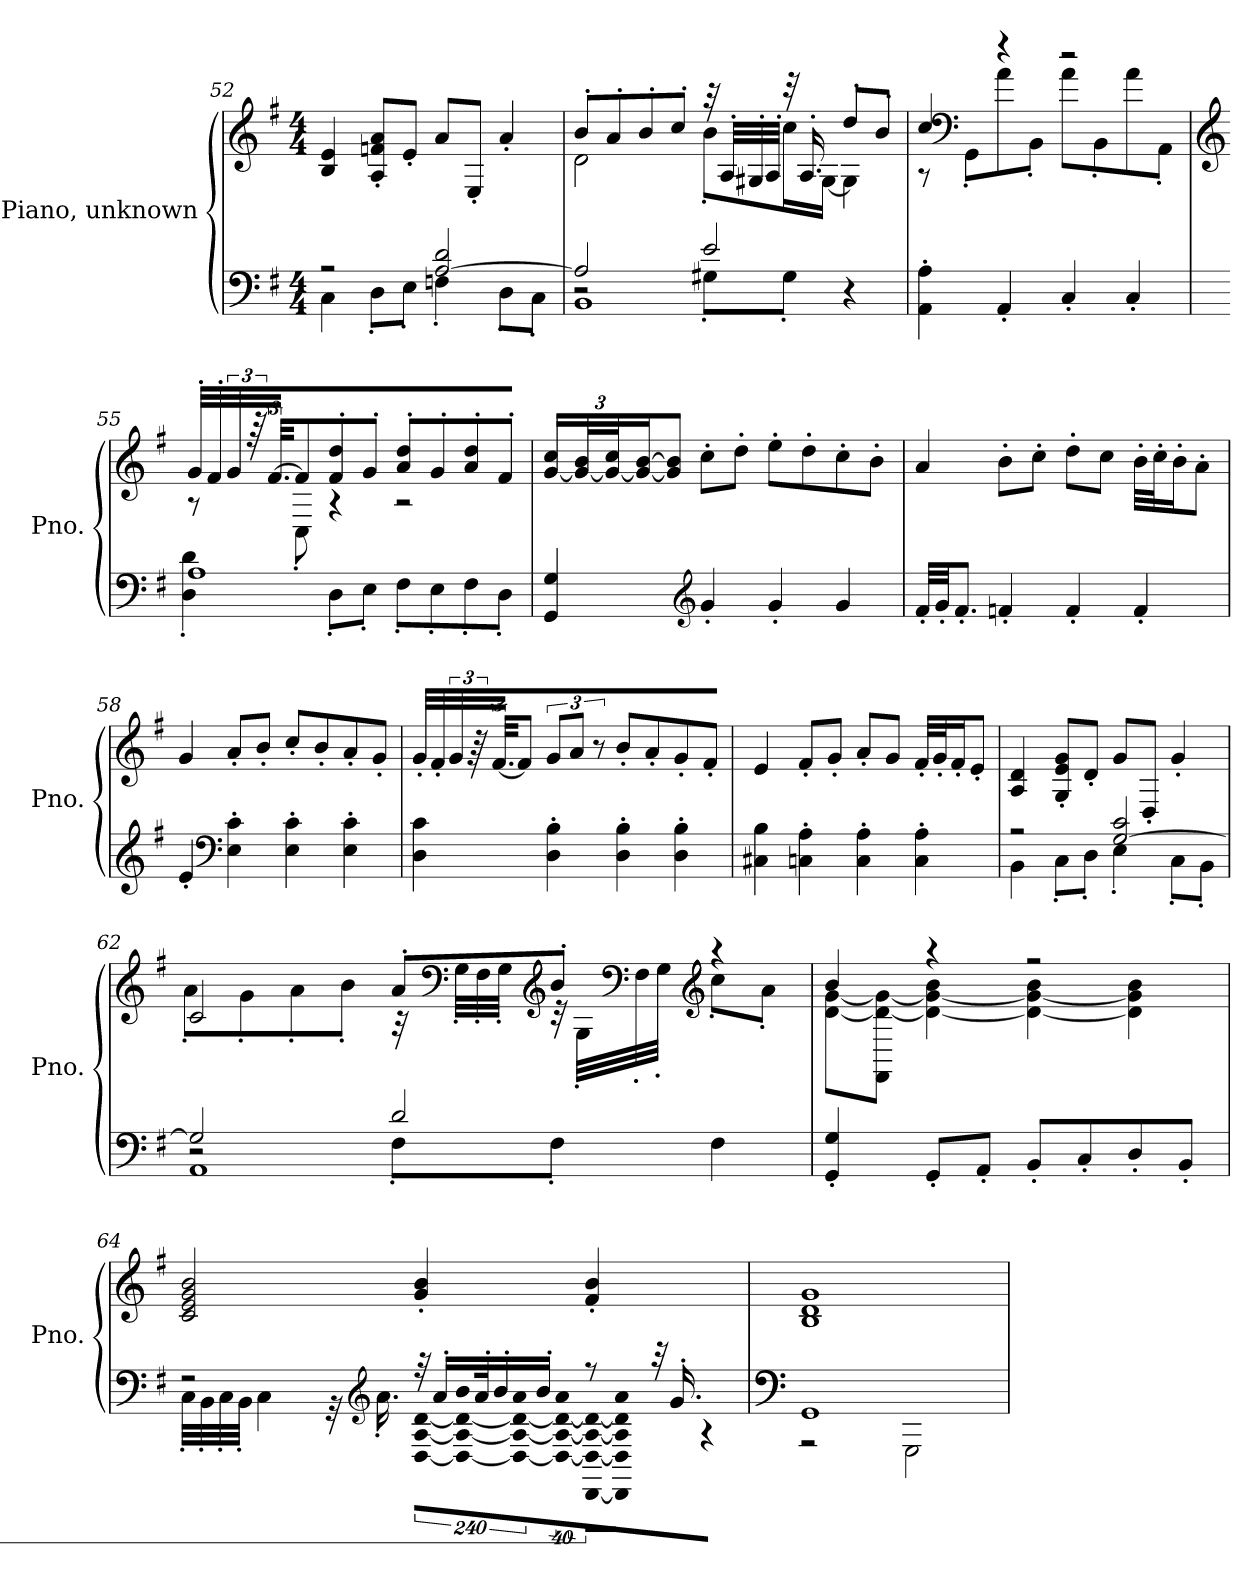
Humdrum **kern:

**kern	**kern
*part1	*part1
*staff2	*staff1
*I"Piano, unknown	*
*I'Pno.	*
*clefF4	*clefG2
*k[f#]	*k[f#]
*M4/4	*M4/4
=52	=52
*^	*
2r	4C\	4B/ 4e/
.	8D'\L	8A/' 8fn/' 8a/'L
.	8E'\J	8e'/J
[2A/ 2d/	4Fn'\	8a/L
.	.	8E'/J
.	8D'\L	4a'/
.	8C'\J	.
!!LO:LB:g=z
=53	=53	=53
*	*^	*^
2A/]	2r	1BB	8b'/L	2d\
.	.	.	8a'/	.
.	.	.	8b'/	.
.	.	.	8cc'/J	.
2e/	8G#X'\L	.	32r	8b'\L
.	.	.	32A'/LLL	.
.	.	.	32G#X'/	.
.	.	.	32A'/JJJ	.
.	8G#'\J	.	32r	16cc\L
.	.	.	16.A'/	.
.	.	.	.	[16G#\JJ
.	4r	.	8dd'/L	4G#\]
.	.	.	8b'/J	.
*v	*v	*v	*	*
=54	=54	=54
4AA\' 4A\'	4cc/	8r
*	*clefF4	*
.	.	8GG'\L
4AA'/	4r	8a\
.	.	8BB'\J
4C'/	2r	8a\L
.	.	8BB'\
4C'/	.	8a\
.	.	8AA'\J
=55	=55	=55
*	*clefG2	*
*^	*	*
1A	4D\' 4d\'	32g'/LLL	8r
.	.	32f#'/	.
.	.	48g/JJJ	.
.	.	96r	.
.	.	[48.f#/KKL	.
.	.	8f#/]	8C'\
.	8D'\L	8f#/' 8dd/'	4r
.	8E'\J	8g'/J	.
.	8F#'\L	8a/' 8dd/'L	2r
.	8E'\	8g'/	.
.	8F#'\	8a/' 8dd/'	.
.	8D'\J	8f#'/J	.
*v	*v	*	*
*	*v	*v
!!LO:LB:g=z
=56	=56
*	*Xbrackettup
4GG/ 4G/	[24g/ 24cc/LL
.	48g/_ 48b/L
.	48g/_ 48cc/J
.	24g/_ [24b/J
.	8g/] 8b/]J
*clefG2	*
4g'/	8cc'\L
.	8dd'\J
4g'/	8ee'\L
.	8dd'\
4g/	8cc'\
.	8b'\J
=57	=57
32f#'/LLL	4a/
32g'/JJ	.
8.f#'/J	.
4fn'/	8b'\L
.	8cc'\J
4f'/	8dd'\L
.	8cc\J
4f'/	32b'\LLL
.	32cc'\J
.	16b'\J
.	8a'\J
=58	=58
4e'/	4g/
*clefF4	*
4E\' 4c\'	8a'/L
.	8b'/J
4E\' 4c\'	8cc'/L
.	8b'/
4E\' 4c\'	8a'/
.	8g'/J
!!LO:LB:g=z
=59	=59
4D\ 4c\	32g'/LLL
.	32f#'/
*	*brackettup
.	48g/JJJ
.	96r
.	[48.f#/KKL
.	8f#/J]
4D\' 4B\'	12g/L
.	12a/J
.	12r
4D\' 4B\'	8b'/L
.	8a'/
4D\' 4B\'	8g'/
.	8f#'/J
=60	=60
4C#X\ 4B\	4e/
4Cn\' 4A\'	8f#'/L
.	8g'/J
4C\' 4A\'	8a'/L
.	8g/J
4C\' 4A\'	32f#'/LLL
.	32g'/J
.	16f#'/J
.	8e'/J
=61	=61
*^	*
2r	4BB\	4A/ 4d/
.	8C'\L	8G/' 8e/' 8g/'L
.	8D'\J	8d'/J
[2G/ 2c/	4E'\	8g/L
.	.	8D'/J
.	8C'\L	4g'/
.	8BB'\J	.
!!LO:PB:g=z
=62	=62	=62
*	*^	*^
2G/]	2r	1AA	2c/	8a'\L
.	.	.	.	8g'\
.	.	.	.	8a'\
.	.	.	.	8b'\J
2d/	8F#'\L	.	8a'/L	32r
*	*	*	*clefF4	*
.	.	.	.	32G'\LLL
.	.	.	.	32F#'\
.	.	.	.	32G'\JJJ
*	*	*	*clefG2	*
.	8F#'\J	.	8b'/J	32r
.	.	.	.	32G'\LLL
*	*	*	*clefF4	*
.	.	.	.	32F#'\
.	.	.	.	32G'\JJJ
*	*	*	*clefG2	*
.	4F#\	.	4r	8cc'\L
.	.	.	.	8a'\J
*v	*v	*v	*	*
=63	=63	=63
4GG/' 4G/'	4b/	[8d\ [8g\L
.	.	8FF#\ 8d\_ 8g\_J
8GG'/L	4r	4d\_ 4g\_ 4b\
8AA'/J	.	.
8BB'/L	2r	4d\_ 4g\_ 4b\
8C'/	.	.
8D'/	.	4d\] 4g\] 4b\
8BB'/J	.	.
*	*v	*v
!!LO:LB:g=z
=64	=64
*^	*
2r	32C'\LLL	2c/ 2e/ 2g/ 2b/
.	32BB'\	.
.	32C'\	.
.	32BB'\JJJ	.
.	4C\	.
.	32r	.
*clefG2	*	*
.	16.a'\	.
!	!LO:N:vis=16	!
32r	[1920%137D\ [1920%137A\ [1920%137d\LL	4g/' 4b/'
16a'/LL	.	.
!	!LO:N:vis=16	!
.	1920%137D\_ 1920%137A\_ 1920%137d\_ 1920%137b\	.
32a'/K	.	.
16b'/	.	.
!	!LO:N:vis=16	!
.	1920%137D\_ 1920%137A\_ 1920%137d\_ 1920%137a\	.
16b'/JJ	.	.
!	!LO:N:vis=32	!
.	640%23D\_ 640%23A\_ 640%23d\_ 640%23a\JJk	.
!	!LO:N:vis=32	!
8r	[640%23DD\ 640%23D\_ 640%23A\_ 640%23d\_KLL	4f#/' 4b/'
!	!LO:N:vis=16	!
.	1920%137DD\] 1920%137D\] 1920%137A\] 1920%137d\] 1920%137a\JJ	.
!	!LO:N:vis=8	!
.	960%137r	.
32r	.	.
16.g'/	.	.
=65	=65	=65
*clefF4	*	*
1GG	2r	1B 1d 1g
.	2GGG\	.
*v	*v	*
=	=
*-	*-
